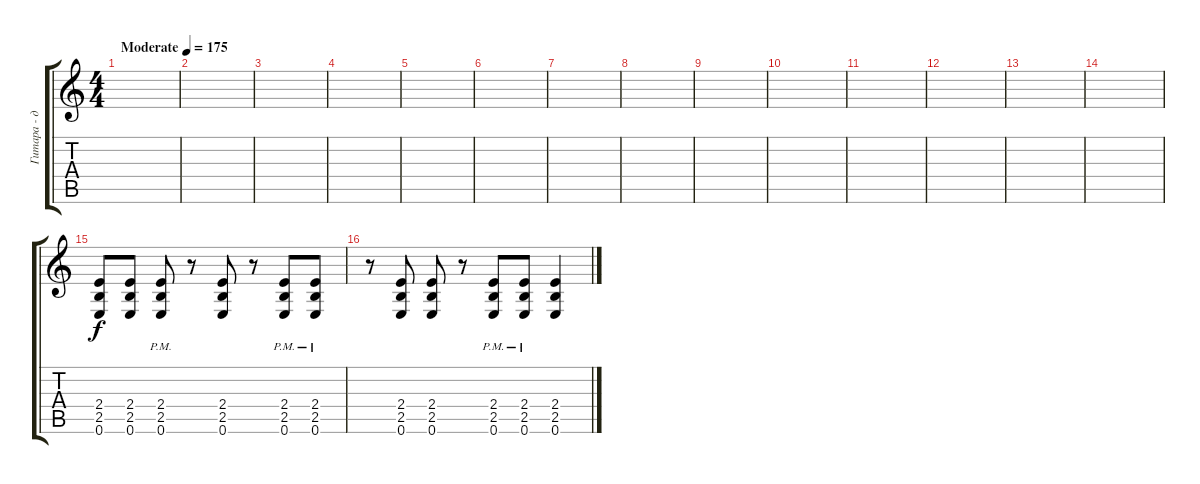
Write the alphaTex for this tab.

\track ("Гитара - дорожка для объёма" "Гитара - д") {instrument distortionguitar}
\staff {score tabs}
\tuning (E4 B3 G3 D3 A2 E2) {hide}
\ts (4 4)
\tempo (175 "Moderate")
\clef g2
\ks c
|
|
|
|
|
|
|
|
|
|
|
|
|
|
(2.4 2.5 0.6).8 (2.4 2.5 0.6).8 (2.4{pm} 2.5{pm} 0.6{pm}).8 r.8 (2.4 2.5 0.6).8 r.8 (2.4{pm} 2.5{pm} 0.6{pm}).8 (2.4{pm} 2.5{pm} 0.6{pm}).8 |
r.8 (2.4 2.5 0.6).8 (2.4 2.5 0.6).8 r.8 (2.4{pm} 2.5 0.6{pm}).8 (2.4{pm} 2.5 0.6{pm}).8 (2.4 2.5 0.6).4
